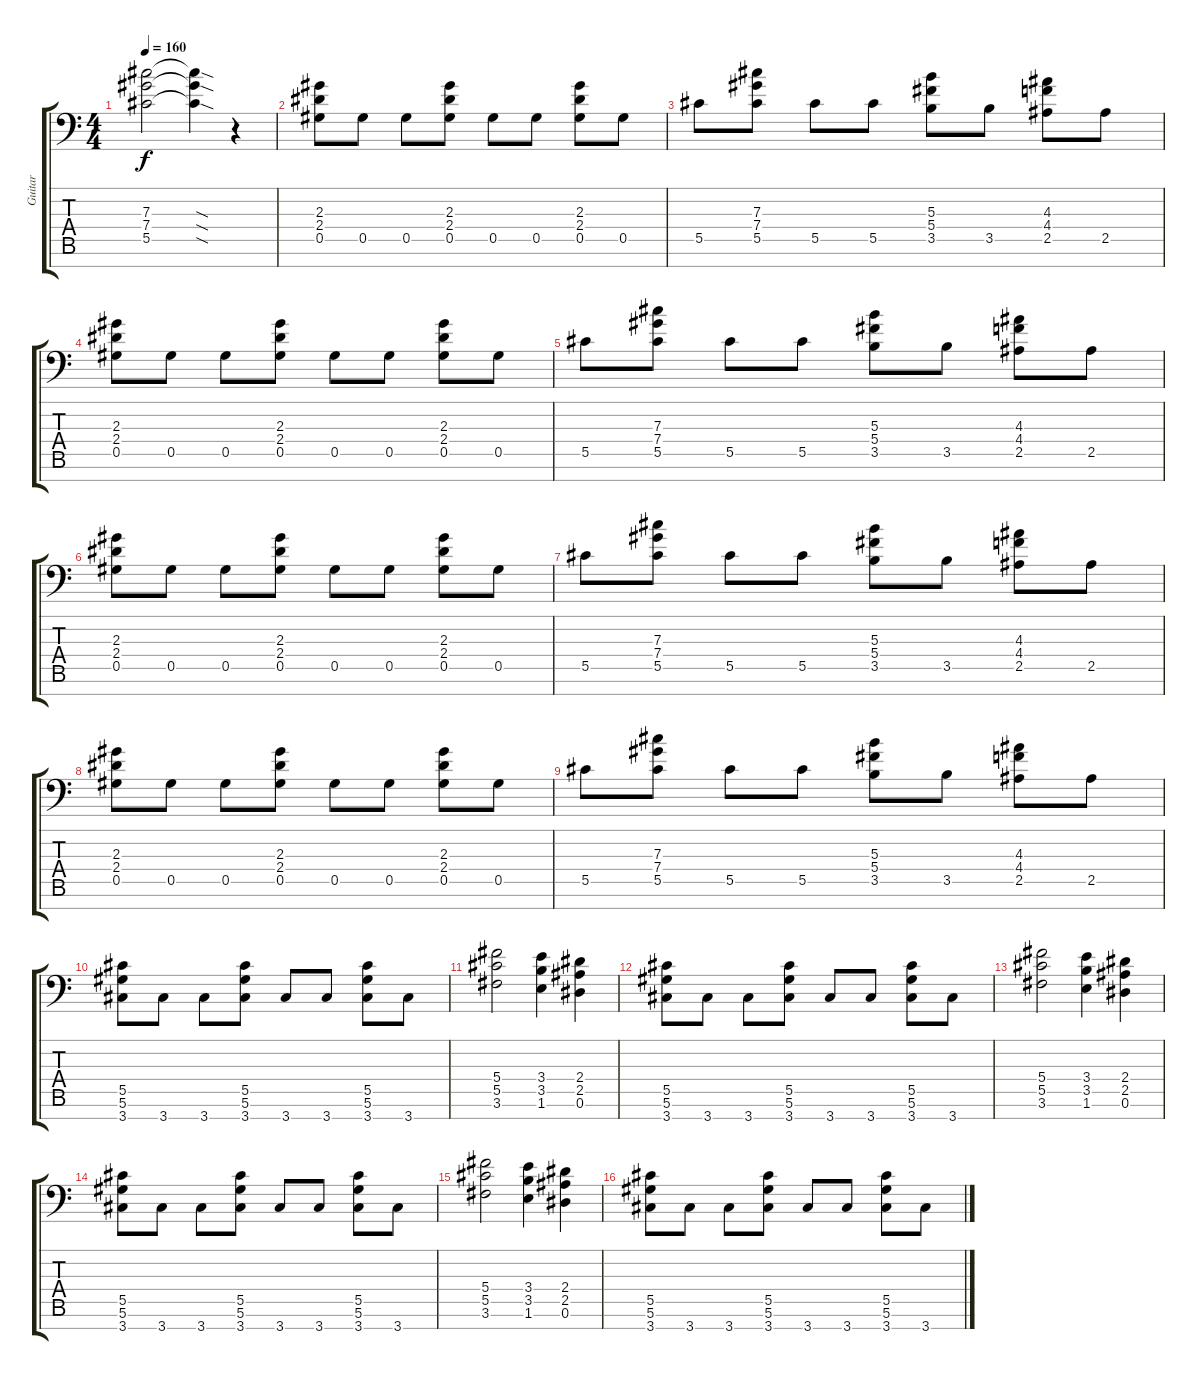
\track ("Guitar" "Guitar") {instrument distortionguitar}
\staff {score tabs}
\tuning (Eb4 Bb3 Gb3 Db3 Ab2 Eb2 Bb1) {hide}
\ts (4 4)
\tempo 160
\clef f4
\ks c
(7.3 7.4 5.5).2{dy f} (7.3{sod t} 7.4{sod t} 5.5{sod t}).4 r.4 |
(2.3 2.4 0.5).8 0.5.8 0.5.8 (2.3 2.4 0.5).8 0.5.8 0.5.8 (2.3 2.4 0.5).8 0.5.8 |
5.5.8 (7.3 7.4 5.5).8 5.5.8 5.5.8 (5.3 5.4 3.5).8 3.5.8 (4.3 4.4 2.5).8 2.5.8 |
(2.3 2.4 0.5).8 0.5.8 0.5.8 (2.3 2.4 0.5).8 0.5.8 0.5.8 (2.3 2.4 0.5).8 0.5.8 |
5.5.8 (7.3 7.4 5.5).8 5.5.8 5.5.8 (5.3 5.4 3.5).8 3.5.8 (4.3 4.4 2.5).8 2.5.8 |
(2.3 2.4 0.5).8 0.5.8 0.5.8 (2.3 2.4 0.5).8 0.5.8 0.5.8 (2.3 2.4 0.5).8 0.5.8 |
5.5.8 (7.3 7.4 5.5).8 5.5.8 5.5.8 (5.3 5.4 3.5).8 3.5.8 (4.3 4.4 2.5).8 2.5.8 |
(2.3 2.4 0.5).8 0.5.8 0.5.8 (2.3 2.4 0.5).8 0.5.8 0.5.8 (2.3 2.4 0.5).8 0.5.8 |
5.5.8 (7.3 7.4 5.5).8 5.5.8 5.5.8 (5.3 5.4 3.5).8 3.5.8 (4.3 4.4 2.5).8 2.5.8 |
(5.5 5.6 3.7).8 3.7.8 3.7.8 (5.5 5.6 3.7).8 3.7.8 3.7.8 (5.5 5.6 3.7).8 3.7.8 |
(5.4 5.5 3.6).2 (3.4 3.5 1.6).4 (2.4 2.5 0.6).4 |
(5.5 5.6 3.7).8 3.7.8 3.7.8 (5.5 5.6 3.7).8 3.7.8 3.7.8 (5.5 5.6 3.7).8 3.7.8 |
(5.4 5.5 3.6).2 (3.4 3.5 1.6).4 (2.4 2.5 0.6).4 |
(5.5 5.6 3.7).8 3.7.8 3.7.8 (5.5 5.6 3.7).8 3.7.8 3.7.8 (5.5 5.6 3.7).8 3.7.8 |
(5.4 5.5 3.6).2 (3.4 3.5 1.6).4 (2.4 2.5 0.6).4 |
(5.5 5.6 3.7).8 3.7.8 3.7.8 (5.5 5.6 3.7).8 3.7.8 3.7.8 (5.5 5.6 3.7).8 3.7.8
